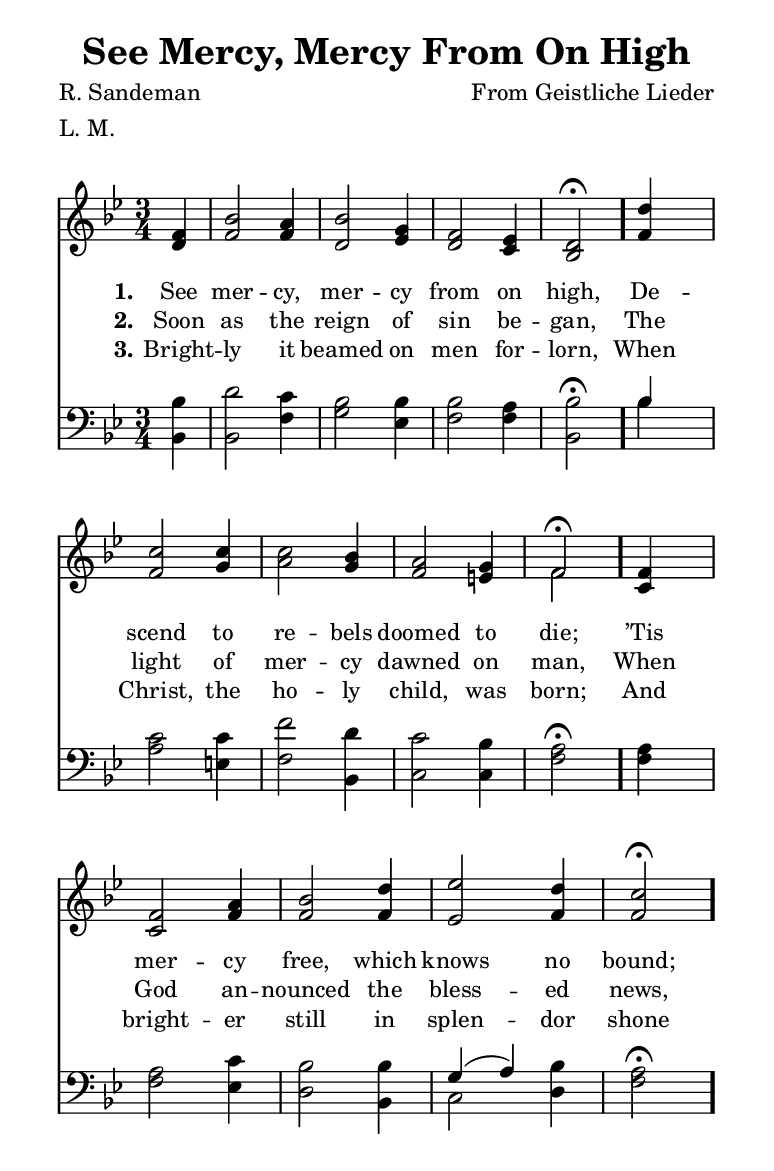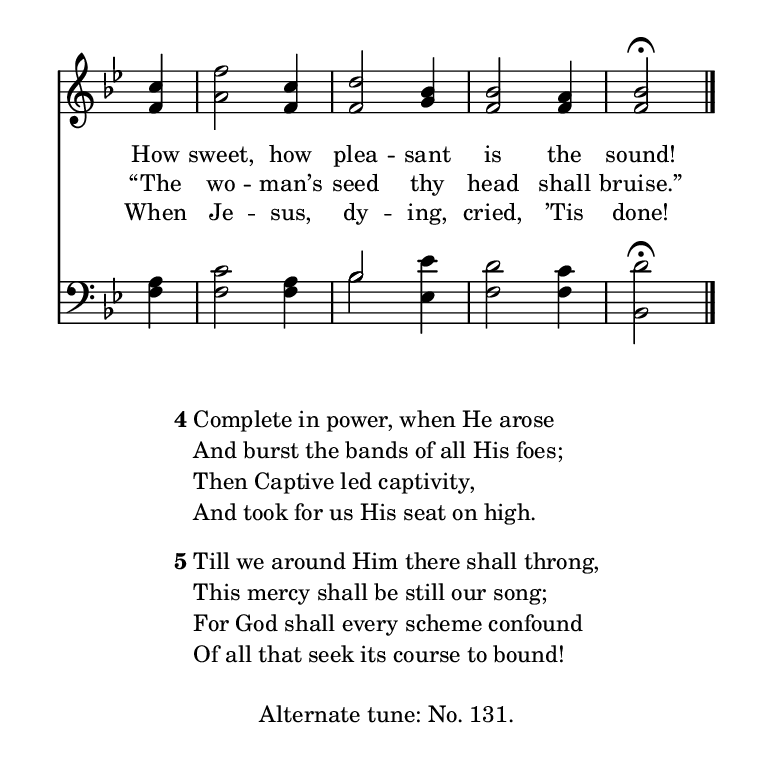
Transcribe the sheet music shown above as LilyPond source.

\include "common/global.ily"
\paper {
  \include "common/paper.ily"
  %ragged-bottom = ##t
  %ragged-last-bottom = ##t
  systems-per-page = #(cond (is-eogsized 3) (#t #f))
  %page-count = ##f
}

\header{
  hymnnumber = "116"
  title = "See Mercy, Mercy From On High"
  tunename = "Dusseldorf"
  meter = "L. M."
  poet = "R. Sandeman"
  composer = "From Geistliche Lieder"
  %copyright = ""
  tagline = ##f
}

% for fermata in MIDI
ta = { \tempo 4=100 }
tb = { \tempo 4=50 }

patternAA = { \ta c4 | c2 c4 | c2 c4 | c2 c4 | \tb c2 \fermata }
patternAB = { \ta c4 | c2 c4 | c2 c4 | c2 c4 | \tb c2          }

patternBA = { \ta c4 | c2 c4 | c2 c4 | c4( c4) c4 | \tb c2     }

global = {
  \include "common/overrides.ily"
  \override Staff.TimeSignature.style = #'numbered
  \time 3/4
  \override Score.MetronomeMark.transparent = ##t % hide all fermata changes too
  \ta
  \key bes \major
  \partial 4
  \autoBeamOff
}

notesSoprano = {
\global
\relative c' {

  \changePitch \patternAA { f | bes a | bes g | f ees | d }
  \changePitch \patternAA { d' | c c | c bes | a g | f }
  \changePitch \patternAA { f | f a | bes d | ees d | c }
  \changePitch \patternAA { c | f c | d bes | bes a | bes }

  \bar "|."

}
}

notesAlto = {
\global
\relative e' {

  \changePitch \patternAB { d | f f | d ees | d c | bes }
  \changePitch \patternAB { f' | f g | a g | f e | f }
  \changePitch \patternAB { c | c f | f f | ees f | f }
  \changePitch \patternAB { f | a f | f g | f f | f }

}
}

notesTenor = {
\global
\relative a {

  \changePitch \patternAB { bes | d c | bes bes | bes a | bes }
  \changePitch \patternAB { bes | c c | f d | c bes | a }
  \changePitch \patternBA { a | a c | bes bes | g( a) bes | a }
  \changePitch \patternAB { a | c a | bes ees | d c | d }

}
}

notesBass = {
\global
\relative f, {

  \changePitch \patternAA { bes | bes f' | g ees | f f | bes, }
  \changePitch \patternAA { bes' | a e | f bes, | c c | f }
  \changePitch \patternAA { f | f ees | d bes | c d | f }
  \changePitch \patternAA { f | f f | bes ees, | f f | bes, }

}
}

wordsA = \lyricmode {
\set stanza = "1."

See mer -- cy, mer -- cy from on high, \bar "."
De -- scend to re -- bels doomed to die; \bar "."
’Tis mer -- cy free, which knows no bound; \bar "."
How sweet, how plea -- sant is the sound! \bar "."

}

wordsB = \lyricmode {
\set stanza = "2."

Soon as the reign of sin be -- gan,
The light of mer -- cy dawned on man,
When God an -- nounced the bless -- ed news,
“The wo -- man’s seed thy head shall bruise.”

}

wordsC = \lyricmode {
\set stanza = "3."

Bright -- ly it beamed on men for -- lorn,
When Christ, the ho -- ly child, was born;
And bright -- er still in splen -- dor shone
When Je -- sus, dy -- ing, cried, ’Tis done!

}

wordsD = \markuplist {

\line { Complete in power, when He arose }
\line { And burst the bands of all His foes; }
\line { Then Captive led captivity, }
\line { And took for us His seat on high. }

}

wordsE = \markuplist {

\line { Till we around Him there shall throng, }
\line { This mercy shall be still our song; }
\line { For God shall every scheme confound }
\line { Of all that seek its course to bound! }

}

\score {
  \context ChoirStaff <<
    \context Staff = upper <<
      \set Staff.autoBeaming = ##f
      \set ChoirStaff.systemStartDelimiter = #'SystemStartBar
      \set ChoirStaff.printPartCombineTexts = ##f
      \partcombine #'(2 . 9) \notesSoprano \notesAlto
      \context NullVoice = sopranos { \voiceOne << \notesSoprano >> }
      \context NullVoice = altos { \voiceTwo << \notesAlto >> }
      \context Lyrics = one   \lyricsto sopranos \wordsA
      \context Lyrics = two   \lyricsto sopranos \wordsB
      \context Lyrics = three \lyricsto sopranos \wordsC
    >>
    \context Staff = men <<
      \set Staff.autoBeaming = ##f
      \clef bass
      \set ChoirStaff.printPartCombineTexts = ##f
      \partcombine #'(2 . 9) \notesTenor \notesBass
      \context NullVoice = tenors { \voiceOne << \notesTenor >> }
      \context NullVoice = basses { \voiceTwo << \notesBass >> }
    >>
  >>
  \layout {
    \include "common/layout.ily"
  }
  \midi{
    \include "common/midi.ily"
  }
}

\noPageBreak

\markup { \fill-line { \column {
  \line{ \bold 4 \column { \wordsD } } \combine \null \vspace #0.4
  \line{ \bold 5 \column { \wordsE } } \combine \null \vspace #0.4
} } }

\noPageBreak \markup { \vspace #2 \fill-line { \raise #2 \line { Alternate tune: No. 131. } } }

\version "2.19.49"  % necessary for upgrading to future LilyPond versions.

% vi:set et ts=2 sw=2 ai nocindent syntax=lilypond:
